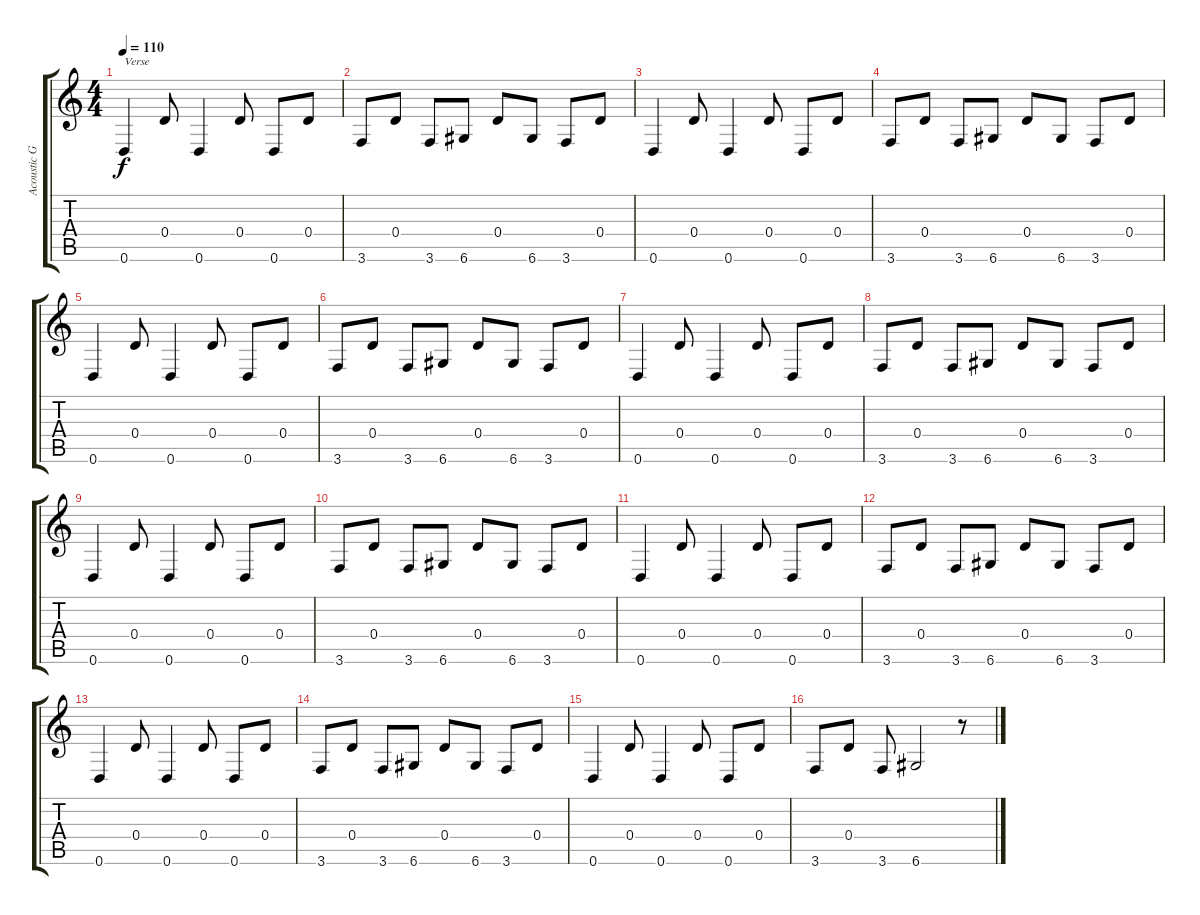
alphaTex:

\track ("Acoustic Guitar - 12 String" "Acoustic G") {instrument acousticguitarsteel}
\staff {score tabs}
\tuning (E4 B3 G3 D3 A2 D2) {hide}
\ts (4 4)
\tempo 110
\clef g2
\ks c
0.6.4{txt "Verse" dy f} 0.4.8 0.6.4 0.4.8 0.6.8 0.4.8 |
3.6.8 0.4.8 3.6.8 6.6.8 0.4.8 6.6.8 3.6.8 0.4.8 |
0.6.4 0.4.8 0.6.4 0.4.8 0.6.8 0.4.8 |
3.6.8 0.4.8 3.6.8 6.6.8 0.4.8 6.6.8 3.6.8 0.4.8 |
0.6.4 0.4.8 0.6.4 0.4.8 0.6.8 0.4.8 |
3.6.8 0.4.8 3.6.8 6.6.8 0.4.8 6.6.8 3.6.8 0.4.8 |
0.6.4 0.4.8 0.6.4 0.4.8 0.6.8 0.4.8 |
3.6.8 0.4.8 3.6.8 6.6.8 0.4.8 6.6.8 3.6.8 0.4.8 |
0.6.4 0.4.8 0.6.4 0.4.8 0.6.8 0.4.8 |
3.6.8 0.4.8 3.6.8 6.6.8 0.4.8 6.6.8 3.6.8 0.4.8 |
0.6.4 0.4.8 0.6.4 0.4.8 0.6.8 0.4.8 |
3.6.8 0.4.8 3.6.8 6.6.8 0.4.8 6.6.8 3.6.8 0.4.8 |
0.6.4 0.4.8 0.6.4 0.4.8 0.6.8 0.4.8 |
3.6.8 0.4.8 3.6.8 6.6.8 0.4.8 6.6.8 3.6.8 0.4.8 |
0.6.4 0.4.8 0.6.4 0.4.8 0.6.8 0.4.8 |
3.6.8 0.4.8 3.6.8 6.6.2 r.8
